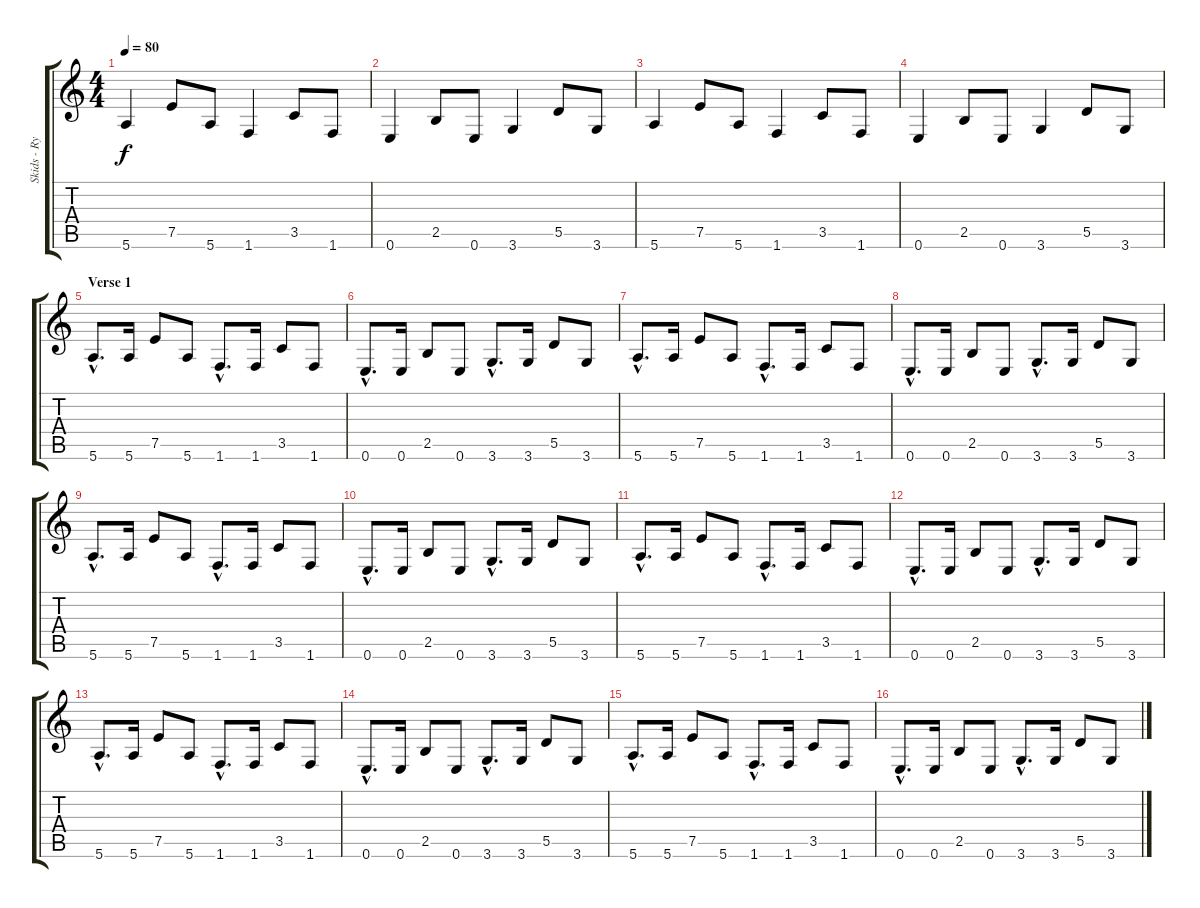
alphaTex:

\track ("Skids - Rythmn Guitar" "Skids - Ry") {instrument acousticguitarsteel}
\staff {score tabs}
\tuning (E4 B3 G3 D3 A2 E2) {hide}
\ts (4 4)
\tempo 80
\clef g2
\ks c
5.6.4{dy f} 7.5.8 5.6.8 1.6.4 3.5.8 1.6.8 |
0.6.4 2.5.8 0.6.8 3.6.4 5.5.8 3.6.8 |
5.6.4 7.5.8 5.6.8 1.6.4 3.5.8 1.6.8 |
0.6.4 2.5.8 0.6.8 3.6.4 5.5.8 3.6.8 |
\section ("" "Verse 1")
5.6{hac}.8{d} 5.6.16 7.5.8 5.6.8 1.6{hac}.8{d} 1.6.16 3.5.8 1.6.8 |
0.6{hac}.8{d} 0.6.16 2.5.8 0.6.8 3.6{hac}.8{d} 3.6.16 5.5.8 3.6.8 |
5.6{hac}.8{d} 5.6.16 7.5.8 5.6.8 1.6{hac}.8{d} 1.6.16 3.5.8 1.6.8 |
0.6{hac}.8{d} 0.6.16 2.5.8 0.6.8 3.6{hac}.8{d} 3.6.16 5.5.8 3.6.8 |
5.6{hac}.8{d} 5.6.16 7.5.8 5.6.8 1.6{hac}.8{d} 1.6.16 3.5.8 1.6.8 |
0.6{hac}.8{d} 0.6.16 2.5.8 0.6.8 3.6{hac}.8{d} 3.6.16 5.5.8 3.6.8 |
5.6{hac}.8{d} 5.6.16 7.5.8 5.6.8 1.6{hac}.8{d} 1.6.16 3.5.8 1.6.8 |
0.6{hac}.8{d} 0.6.16 2.5.8 0.6.8 3.6{hac}.8{d} 3.6.16 5.5.8 3.6.8 |
5.6{hac}.8{d} 5.6.16 7.5.8 5.6.8 1.6{hac}.8{d} 1.6.16 3.5.8 1.6.8 |
0.6{hac}.8{d} 0.6.16 2.5.8 0.6.8 3.6{hac}.8{d} 3.6.16 5.5.8 3.6.8 |
5.6{hac}.8{d} 5.6.16 7.5.8 5.6.8 1.6{hac}.8{d} 1.6.16 3.5.8 1.6.8 |
0.6{hac}.8{d} 0.6.16 2.5.8 0.6.8 3.6{hac}.8{d} 3.6.16 5.5.8 3.6.8
